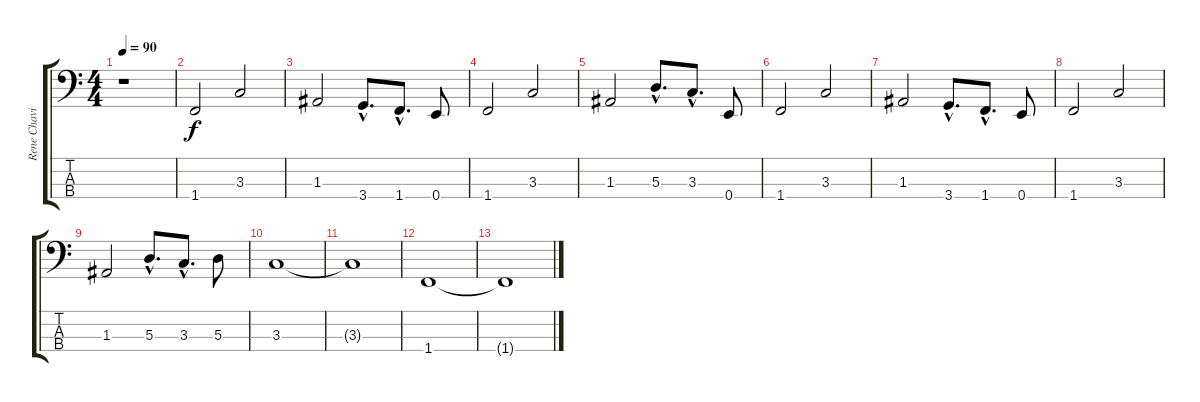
\track ("Rene Chavin" "Rene Chavi") {instrument electricbassfinger}
\staff {score tabs}
\tuning (G2 D2 A1 E1) {hide}
\ts (4 4)
\tempo 90
\clef f4
\ks c
r.1{dy f instrument electricbassfinger} |
1.4.2 3.3.2 |
1.3.2 3.4{hac}.8{d} 1.4{hac}.8{d} 0.4.8 |
1.4.2 3.3.2 |
1.3.2 5.3{hac}.8{d} 3.3{hac}.8{d} 0.4.8 |
1.4.2 3.3.2 |
1.3.2 3.4{hac}.8{d} 1.4{hac}.8{d} 0.4.8 |
1.4.2 3.3.2 |
1.3.2 5.3{hac}.8{d} 3.3{hac}.8{d} 5.3.8 |
3.3.1 |
3.3{t}.1 |
1.4.1 |
1.4{t}.1
